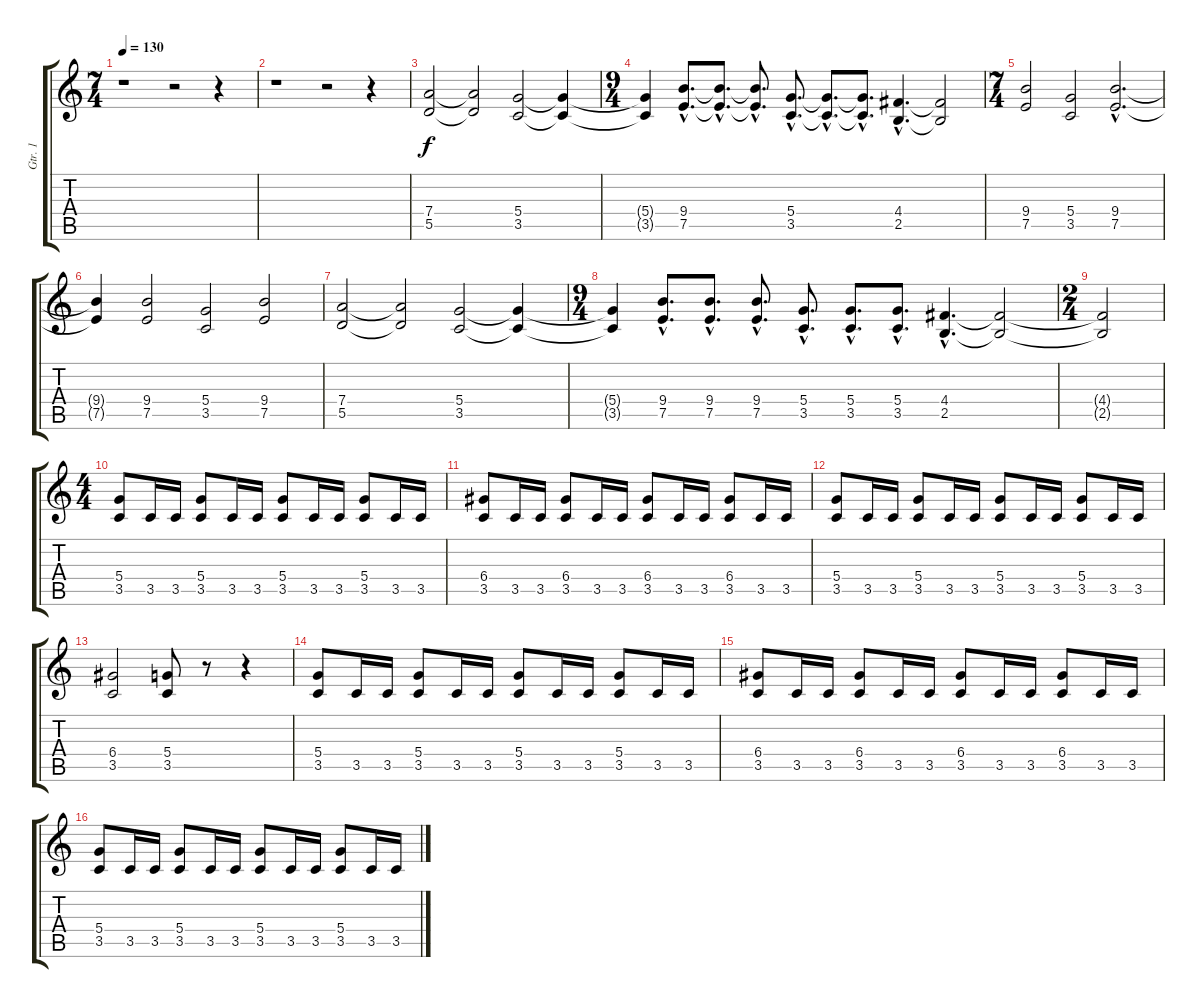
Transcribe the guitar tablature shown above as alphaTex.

\track ("Gtr. 1" "Gtr. 1") {instrument distortionguitar}
\staff {score tabs}
\tuning (E4 B3 G3 D3 A2 E2) {hide}
\ts (7 4)
\tempo 130
\clef g2
\ks c
r.1{dy f instrument distortionguitar} r.2 r.4 |
r.1 r.2 r.4 |
(7.4 5.5).2 (7.4{t} 5.5{t}).2 (5.4 3.5).2 (5.4{t} 3.5{t}).4 |
\ts (9 4)
(5.4{t} 3.5{t}).4 (9.4{hac} 7.5{hac}).8{d} (9.4{hac t} 7.5{hac t}).8{d} (9.4{hac t} 7.5{hac t}).8{d} (5.4{hac} 3.5{hac}).8{d} (5.4{hac t} 3.5{hac t}).8{d} (5.4{hac t} 3.5{hac t}).8{d} (4.4{hac} 2.5{hac}).4{d} (4.4{t} 2.5{t}).2 |
\ts (7 4)
(9.4 7.5).2 (5.4 3.5).2 (9.4{hac} 7.5{hac}).2{d} |
(9.4{t} 7.5{t}).4 (9.4 7.5).2 (5.4 3.5).2 (9.4 7.5).2 |
(7.4 5.5).2 (7.4{t} 5.5{t}).2 (5.4 3.5).2 (5.4{t} 3.5{t}).4 |
\ts (9 4)
(5.4{t} 3.5{t}).4 (9.4{hac} 7.5{hac}).8{d} (9.4{hac} 7.5{hac}).8{d} (9.4{hac} 7.5{hac}).8{d} (5.4{hac} 3.5{hac}).8{d} (5.4{hac} 3.5{hac}).8{d} (5.4{hac} 3.5{hac}).8{d} (4.4{hac} 2.5{hac}).4{d} (4.4{t} 2.5{t}).2 |
\ts (2 4)
(4.4{t} 2.5{t}).2 |
\ts (4 4)
(5.4 3.5).8 3.5.16 3.5.16 (5.4 3.5).8 3.5.16 3.5.16 (5.4 3.5).8 3.5.16 3.5.16 (5.4 3.5).8 3.5.16 3.5.16 |
(6.4 3.5).8 3.5.16 3.5.16 (6.4 3.5).8 3.5.16 3.5.16 (6.4 3.5).8 3.5.16 3.5.16 (6.4 3.5).8 3.5.16 3.5.16 |
(5.4 3.5).8 3.5.16 3.5.16 (5.4 3.5).8 3.5.16 3.5.16 (5.4 3.5).8 3.5.16 3.5.16 (5.4 3.5).8 3.5.16 3.5.16 |
(6.4 3.5).2 (5.4 3.5).8 r.8 r.4 |
(5.4 3.5).8 3.5.16 3.5.16 (5.4 3.5).8 3.5.16 3.5.16 (5.4 3.5).8 3.5.16 3.5.16 (5.4 3.5).8 3.5.16 3.5.16 |
(6.4 3.5).8 3.5.16 3.5.16 (6.4 3.5).8 3.5.16 3.5.16 (6.4 3.5).8 3.5.16 3.5.16 (6.4 3.5).8 3.5.16 3.5.16 |
(5.4 3.5).8 3.5.16 3.5.16 (5.4 3.5).8 3.5.16 3.5.16 (5.4 3.5).8 3.5.16 3.5.16 (5.4 3.5).8 3.5.16 3.5.16
